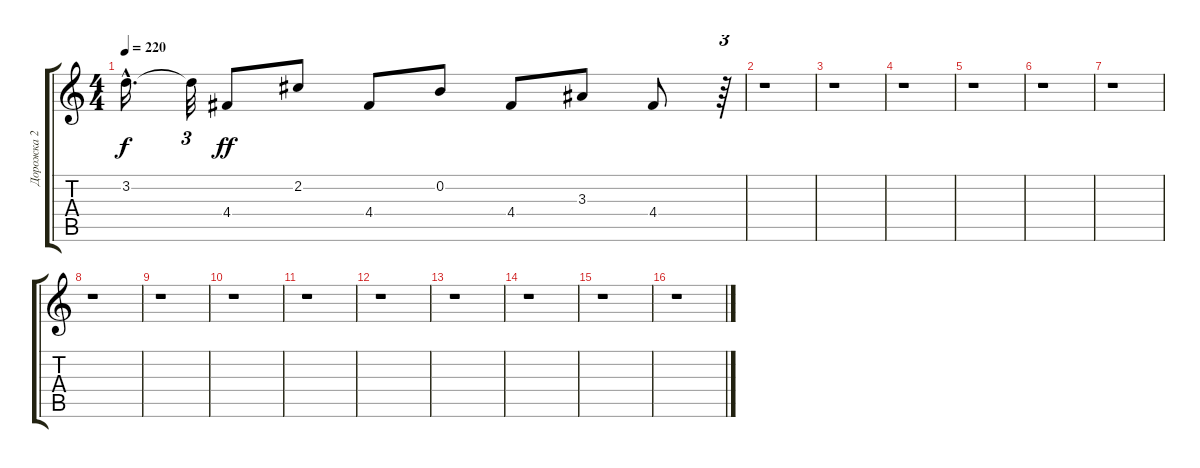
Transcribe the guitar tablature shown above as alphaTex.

\track ("Дорожка 2" "Дорожка 2") {instrument overdrivenguitar}
\staff {score tabs}
\tuning (E4 B3 G3 D3 A2 E2) {hide}
\ts (4 4)
\tempo 220
\clef g2
\ks c
3.2{hac t}.16{d dy f} 3.2{t}.32{tu (3 2)} 4.4.8{dy ff} 2.2.8 4.4.8 0.2.8 4.4.8 3.3.8 4.4.8 r.64{tu (3 2)} |
r.1 |
r.1 |
r.1 |
r.1 |
r.1 |
r.1 |
r.1 |
r.1 |
r.1 |
r.1 |
r.1 |
r.1 |
r.1 |
r.1 |
r.1
